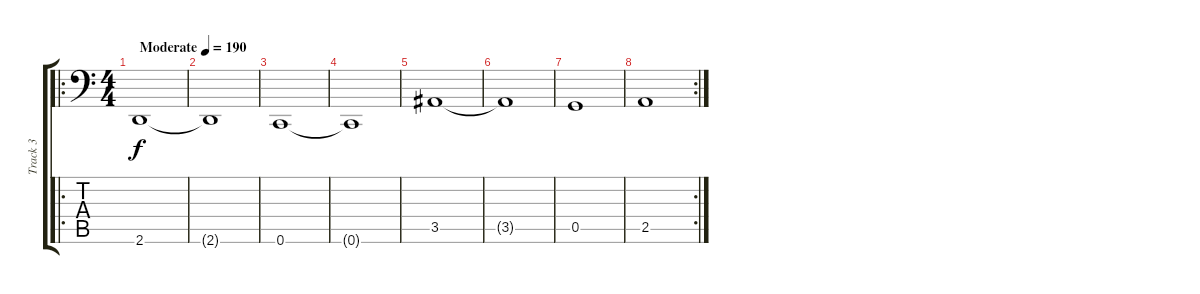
\track ("Track 3" "Track 3") {instrument electricbasspick}
\staff {score tabs}
\tuning (D3 A2 F2 C2 G1 C1) {hide}
\ro
\ts (4 4)
\tempo (190 "Moderate")
\clef f4
\ks c
2.6.1{dy f instrument electricbasspick} |
2.6{t}.1 |
0.6.1 |
0.6{t}.1 |
3.5.1 |
3.5{t}.1 |
0.5.1 |
\rc 2
2.5.1
